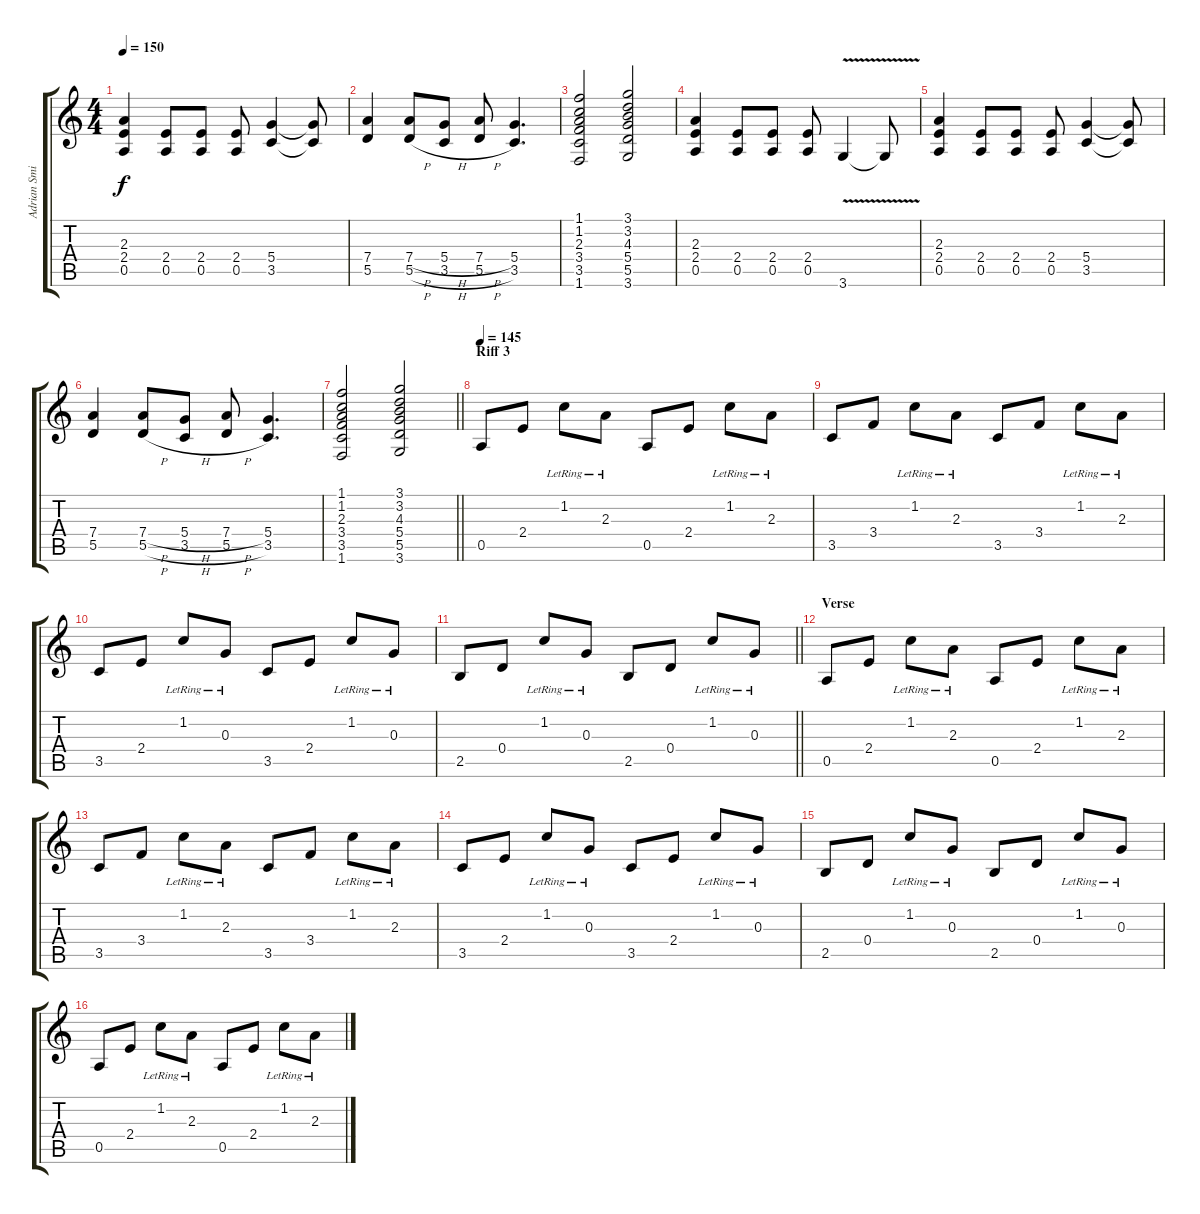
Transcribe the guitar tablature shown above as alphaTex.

\track ("Adrian Smith" "Adrian Smi") {instrument distortionguitar}
\staff {score tabs}
\tuning (E4 B3 G3 D3 A2 E2) {hide}
\ts (4 4)
\tempo 150
\clef g2
\ks c
(2.3 2.4 0.5).4{dy f} (2.4 0.5).8 (2.4 0.5).8 (2.4 0.5).8 (5.4 3.5).4 (5.4{t} 3.5{t}).8 |
(7.4 5.5).4 (7.4{h} 5.5{h}).8 (5.4{h} 3.5{h}).8 (7.4{h} 5.5{h}).8 (5.4 3.5).4{d} |
(1.1 1.2 2.3 3.4 3.5 1.6).2 (3.1 3.2 4.3 5.4 5.5 3.6).2 |
(2.3 2.4 0.5).4{instrument distortionguitar} (2.4 0.5).8 (2.4 0.5).8 (2.4 0.5).8 3.6{v}.4 3.6{t}.8 |
(2.3 2.4 0.5).4 (2.4 0.5).8 (2.4 0.5).8 (2.4 0.5).8 (5.4 3.5).4 (5.4{t} 3.5{t}).8 |
(7.4 5.5).4 (7.4{h} 5.5{h}).8 (5.4{h} 3.5{h}).8 (7.4{h} 5.5{h}).8 (5.4 3.5).4{d} |
\barLineRight lightlight
(1.1 1.2 2.3 3.4 3.5 1.6).2 (3.1 3.2 4.3 5.4 5.5 3.6).2 |
\section ("" "Riff 3")
\tempo 145
0.5.8{instrument electricguitarclean} 2.4.8 1.2{lr}.8 2.3{lr}.8 0.5.8 2.4.8 1.2{lr}.8 2.3{lr}.8 |
3.5.8 3.4.8 1.2{lr}.8 2.3{lr}.8 3.5.8 3.4.8 1.2{lr}.8 2.3{lr}.8 |
3.5.8 2.4.8 1.2{lr}.8 0.3{lr}.8 3.5.8 2.4.8 1.2{lr}.8 0.3{lr}.8 |
\barLineRight lightlight
2.5.8 0.4.8 1.2{lr}.8 0.3{lr}.8 2.5.8 0.4.8 1.2{lr}.8 0.3{lr}.8 |
\section ("" "Verse")
0.5.8 2.4.8 1.2{lr}.8 2.3{lr}.8 0.5.8 2.4.8 1.2{lr}.8 2.3{lr}.8 |
3.5.8 3.4.8 1.2{lr}.8 2.3{lr}.8 3.5.8 3.4.8 1.2{lr}.8 2.3{lr}.8 |
3.5.8 2.4.8 1.2{lr}.8 0.3{lr}.8 3.5.8 2.4.8 1.2{lr}.8 0.3{lr}.8 |
2.5.8 0.4.8 1.2{lr}.8 0.3{lr}.8 2.5.8 0.4.8 1.2{lr}.8 0.3{lr}.8 |
0.5.8 2.4.8 1.2{lr}.8 2.3{lr}.8 0.5.8 2.4.8 1.2{lr}.8 2.3{lr}.8
